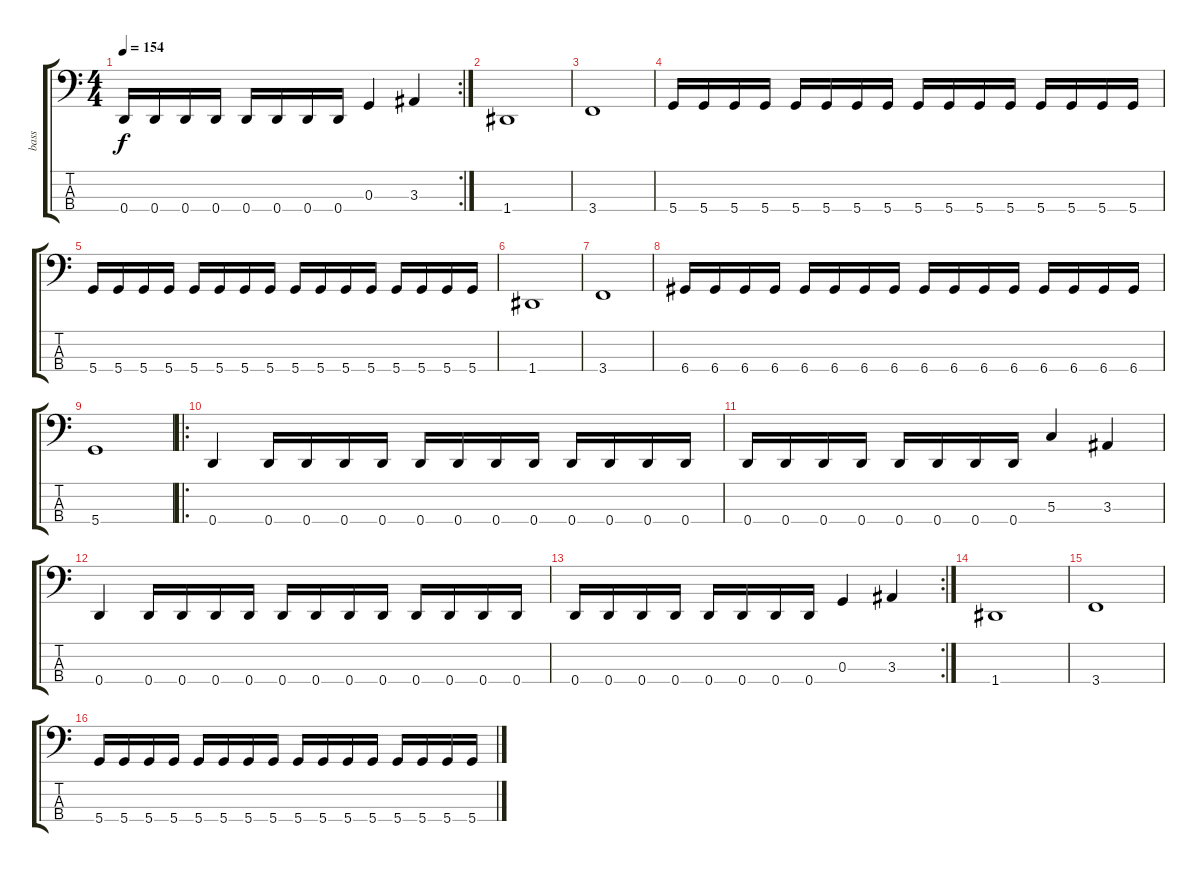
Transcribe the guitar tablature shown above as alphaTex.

\track ("bass" "bass") {instrument electricbasspick}
\staff {score tabs}
\tuning (F2 C2 G1 D1) {hide}
\rc 2
\ts (4 4)
\tempo 154
\clef f4
\ks c
0.4.16{dy f} 0.4.16 0.4.16 0.4.16 0.4.16 0.4.16 0.4.16 0.4.16 0.3.4 3.3.4 |
1.4.1 |
3.4.1 |
5.4.16 5.4.16 5.4.16 5.4.16 5.4.16 5.4.16 5.4.16 5.4.16 5.4.16 5.4.16 5.4.16 5.4.16 5.4.16 5.4.16 5.4.16 5.4.16 |
5.4.16 5.4.16 5.4.16 5.4.16 5.4.16 5.4.16 5.4.16 5.4.16 5.4.16 5.4.16 5.4.16 5.4.16 5.4.16 5.4.16 5.4.16 5.4.16 |
1.4.1 |
3.4.1 |
6.4.16 6.4.16 6.4.16 6.4.16 6.4.16 6.4.16 6.4.16 6.4.16 6.4.16 6.4.16 6.4.16 6.4.16 6.4.16 6.4.16 6.4.16 6.4.16 |
5.4.1 |
\ro
0.4.4 0.4.16 0.4.16 0.4.16 0.4.16 0.4.16 0.4.16 0.4.16 0.4.16 0.4.16 0.4.16 0.4.16 0.4.16 |
0.4.16 0.4.16 0.4.16 0.4.16 0.4.16 0.4.16 0.4.16 0.4.16 5.3.4 3.3.4 |
0.4.4 0.4.16 0.4.16 0.4.16 0.4.16 0.4.16 0.4.16 0.4.16 0.4.16 0.4.16 0.4.16 0.4.16 0.4.16 |
\rc 2
0.4.16 0.4.16 0.4.16 0.4.16 0.4.16 0.4.16 0.4.16 0.4.16 0.3.4 3.3.4 |
1.4.1 |
3.4.1 |
5.4.16 5.4.16 5.4.16 5.4.16 5.4.16 5.4.16 5.4.16 5.4.16 5.4.16 5.4.16 5.4.16 5.4.16 5.4.16 5.4.16 5.4.16 5.4.16
